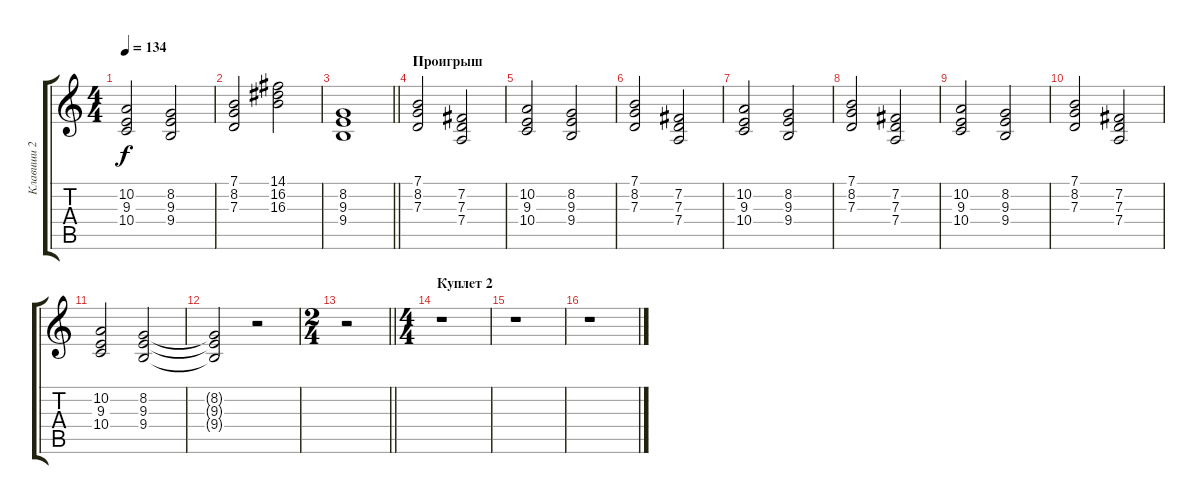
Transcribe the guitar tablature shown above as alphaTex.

\track ("Клавиши 2" "Клавиши 2") {instrument churchorgan}
\staff {score tabs}
\tuning (E4 B3 G3 D3 A2 E2) {hide}
\ts (4 4)
\tempo 134
\clef g2
\ks c
(10.2 9.3 10.4).2{dy f} (8.2 9.3 9.4).2 |
(7.1 8.2 7.3).2 (14.1 16.2 16.3).2 |
\barLineRight lightlight
(8.2 9.3 9.4).1 |
\section ("" "Проигрыш")
(7.1 8.2 7.3).2 (7.2 7.3 7.4).2 |
(10.2 9.3 10.4).2 (8.2 9.3 9.4).2 |
(7.1 8.2 7.3).2 (7.2 7.3 7.4).2 |
(10.2 9.3 10.4).2 (8.2 9.3 9.4).2 |
(7.1 8.2 7.3).2 (7.2 7.3 7.4).2 |
(10.2 9.3 10.4).2 (8.2 9.3 9.4).2 |
(7.1 8.2 7.3).2 (7.2 7.3 7.4).2 |
(10.2 9.3 10.4).2 (8.2 9.3 9.4).2 |
(8.2{t} 9.3{t} 9.4{t}).2 r.2 |
\ts (2 4)
\barLineRight lightlight
r.2 |
\ts (4 4)
\section ("" "Куплет 2")
r.1 |
r.1 |
r.1
